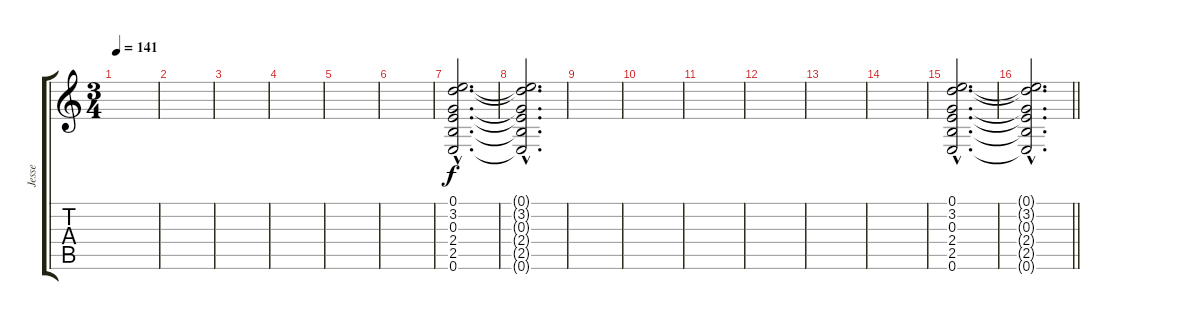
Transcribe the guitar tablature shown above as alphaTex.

\track ("Jesse" "Jesse") {instrument distortionguitar}
\staff {score tabs}
\tuning (E4 B3 G3 D3 A2 E2) {hide}
\ts (3 4)
\tempo 141
\clef g2
\ks c
|
|
|
|
|
|
(0.1{hac} 3.2{hac} 0.3{hac} 2.4{hac} 2.5{hac} 0.6{hac}).2{d} |
(0.1{hac t} 3.2{hac t} 0.3{hac t} 2.4{hac t} 2.5{hac t} 0.6{hac t}).2{d} |
|
|
|
|
|
|
(0.1{hac} 3.2{hac} 0.3{hac} 2.4{hac} 2.5{hac} 0.6{hac}).2{d} |
\barLineRight lightlight
(0.1{hac t} 3.2{hac t} 0.3{hac t} 2.4{hac t} 2.5{hac t} 0.6{hac t}).2{d}
